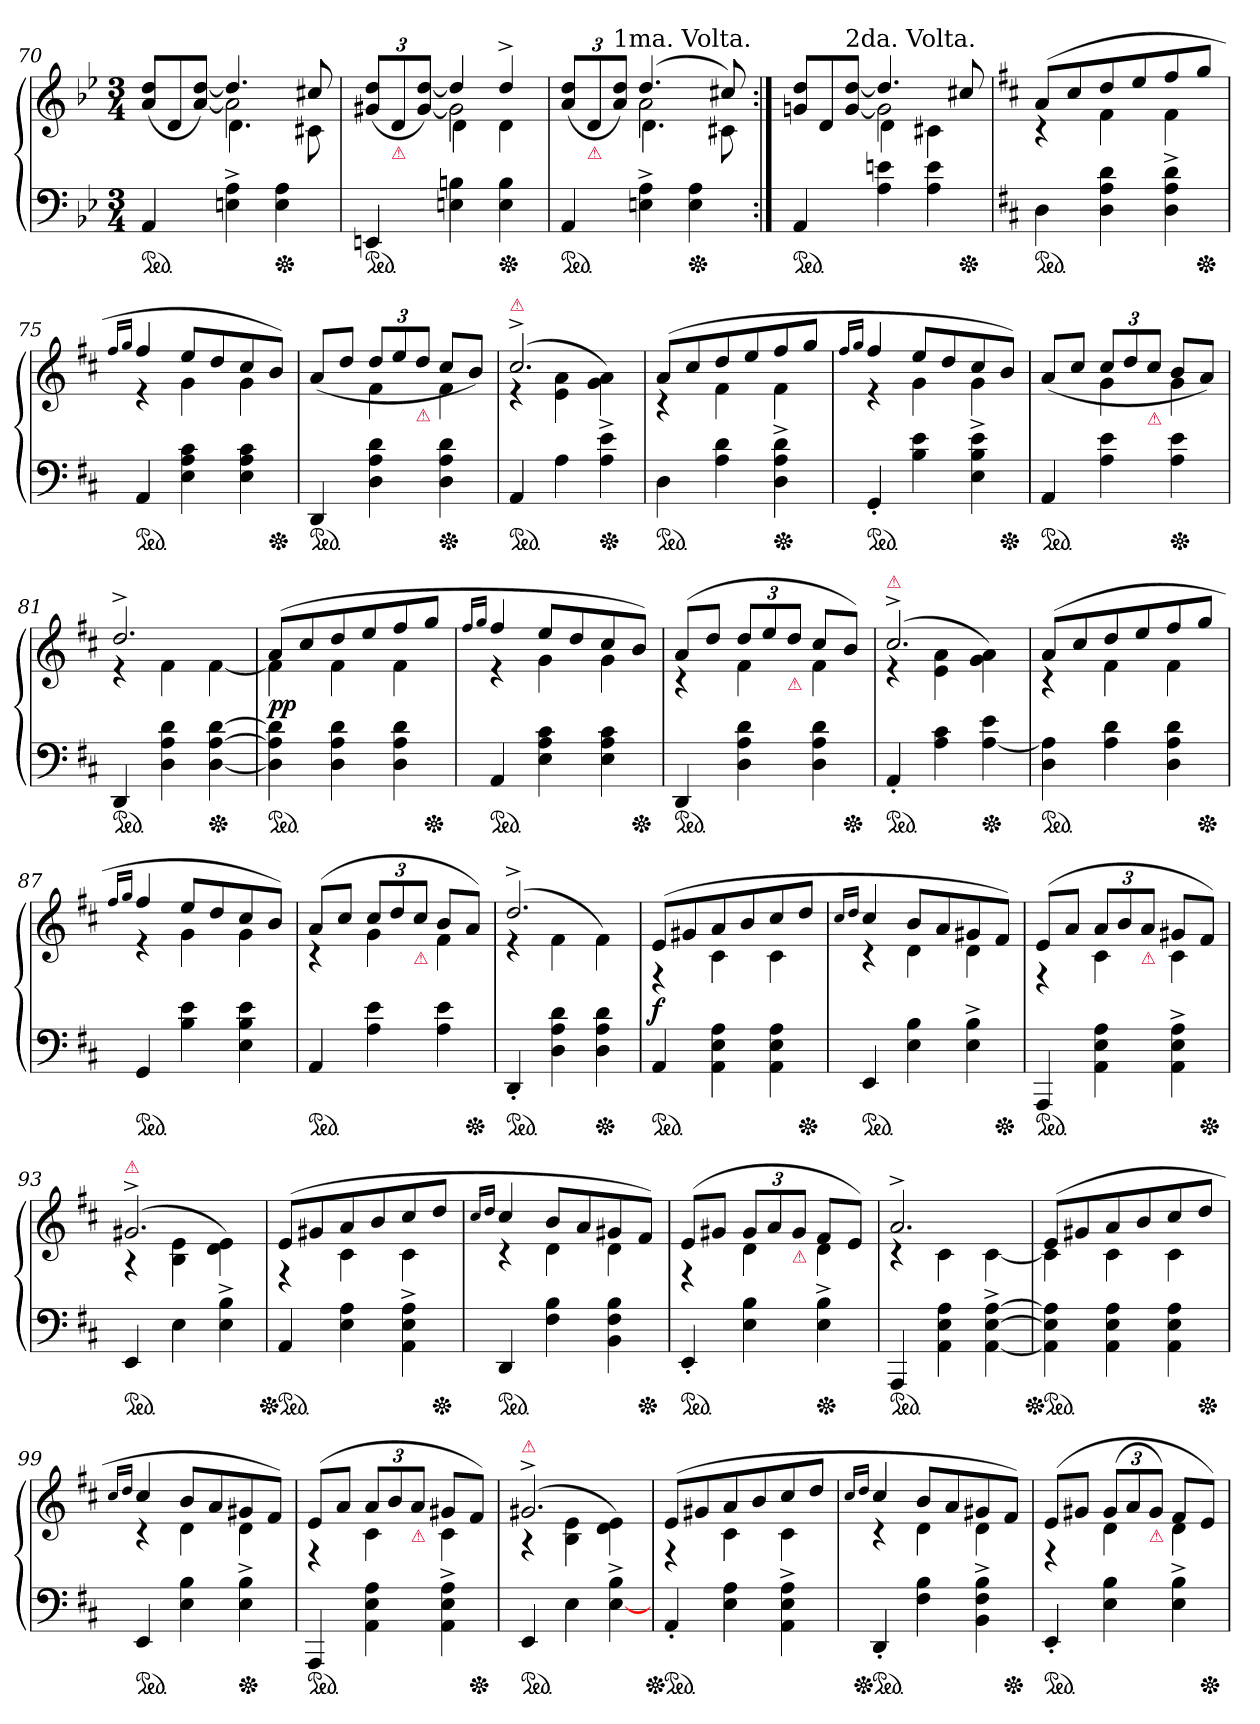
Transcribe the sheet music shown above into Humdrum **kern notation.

**kern	**kern	**dynam
*part1	*part1	*part1
*staff2	*staff1	*staff1/2
*clefF4	*clefG2	*
*k[b-e-]	*k[b-e-]	*
*M3/4	*M3/4	*
=70	=70	=70
*	*^	*
*	*	*Xtuplet	*
*	*	*^	*
*ped	*	*	*	*
4AA	4ryy	(<12a/ 12dd/L	4ryy	.
.	.	12d	.	.
.	.	[12a [>12ddJ)	.	.
4En^ 4A^	4.dd]	2a]	4.d\	.
*Xped	*	*	*	*
4E 4A	.	.	.	.
.	8cc#X	.	8c#X\	.
=71	=71	=71	=71	=71
*	*	*tuplet	*	*
*ped	*	*	*	*
4EEn	4ryy	(<12g#X/ 12dd/L	4ryy	.
!	!	!LO:TX:b:color=crimson:t=⚠	!	!
.	.	12d	.	.
.	.	[12g# [>12ddJ)	.	.
4En 4Bn	4dd]	2g#]	4d\	.
*Xped	*	*	*	*
4E 4B	4dd^	.	4d\	.
=72	=72	=72	=72	=72
*ped	*	*	*	*
4AA	4ryy	(<12a/ 12dd/L	4ryy	.
!	!	!LO:TX:b:color=crimson:t=⚠	!	!
.	.	12d	.	.
!	!	!LO:TX:a:t=1ma. Volta.	!	!
.	.	12a 12ddJ)	.	.
4En^ 4A^	(>4.dd	2a	4.d\	.
*Xped	*	*	*	*
4E 4A	.	.	.	.
.	8cc#X)	.	8c#X\	.
=73:|!	=73:|!	=73:|!	=73:|!	=73:|!
*	*	*Xtuplet	*	*
*ped	*	*	*	*
4AA	4ryy	12gn/ 12dd/L	4ryy	.
.	.	12d	.	.
!	!	!LO:TX:a:t=2da. Volta.	!	!
.	.	[12g [>12ddJ	.	.
4A 4en	4.dd]	2g]	4d\	.
4A 4e	.	.	4c#X\	.
*Xped	*	*	*	*
.	8cc#X	.	.	.
*	*v	*v	*v	*
=74	=74	=74
*k[f#c#]	*k[f#c#]	*
*	*^	*
*ped	*	*	*
4D	(>8aL	4r	.
.	8cc#	.	.
4D 4A 4d	8dd	4f#	.
.	8ee	.	.
4D^ 4A^ 4d^	8ff#	4f#	.
*Xped	*	*	*
.	8ggJ	.	.
=75	=75	=75	=75
.	16qff#/LL	.	.
.	16qgg/JJ	.	.
*ped	*	*	*
4AA	4ff#	4r	.
4E 4A 4c#	8eeL	4g	.
.	8dd	.	.
4E 4A 4c#	8cc#	4g	.
*Xped	*	*	*
.	8bJ)	.	.
=76	=76	=76	=76
*ped	*	*	*
4DD	(>8a/L	4ryy	.
.	8ddJ	.	.
*	*tuplet	*	*
4D 4A 4d	12ddL	4f#	.
.	12ee	.	.
!	!LO:TX:b:color=crimson:t=⚠	!	!
.	12ddJ	.	.
*Xped	*	*	*
4D 4A 4d	8cc#L	4f#	.
.	8bJ)	.	.
=77	=77	=77	=77
!	!LO:TX:a:color=crimson:t=⚠	!	!
*ped	*	*	*
4AA	(>2.cc#^	4r	.
4A	.	4e 4a	.
*Xped	*	*	*
4A^ 4e^	.	4g 4a)	.
=78	=78	=78	=78
*ped	*	*	*
4D	(>8aL	4r	.
.	8cc#	.	.
4A 4d	8dd	4f#	.
.	8ee	.	.
*Xped	*	*	*
4D^ 4A^ 4d^	8ff#	4f#	.
.	8ggJ	.	.
=79	=79	=79	=79
.	16qff#/LL	.	.
.	16qgg/JJ	.	.
*ped	*	*	*
4GG'	4ff#	4r	.
4B 4e	8eeL	4g	.
.	8dd	.	.
4E^ 4B^ 4e^	8cc#	4g	.
*Xped	*	*	*
.	8bJ)	.	.
=80	=80	=80	=80
*ped	*	*	*
4AA	(>8a/L	4ryy	.
.	8cc#J	.	.
4A 4e	12cc#L	4g	.
.	12dd	.	.
!	!LO:TX:b:color=crimson:t=⚠	!	!
.	12cc#J	.	.
*Xped	*	*	*
4A 4e	8bL	4g	.
.	8aJ)	.	.
=81	=81	=81	=81
*ped	*	*	*
4DD	2.dd^	4r	.
4D 4A 4d	.	4f#	.
*Xped	*	*	*
[4D [4A [4d	.	[4f#	.
=82	=82	=82	=82
*ped	*	*	*
4D] 4A] 4d]	(>8aL	4f#]	pp
.	8cc#	.	.
4D 4A 4d	8dd	4f#	.
.	8ee	.	.
4D 4A 4d	8ff#	4f#	.
*Xped	*	*	*
.	8ggJ	.	.
=83	=83	=83	=83
.	16qff#/LL	.	.
.	16qgg/JJ	.	.
*ped	*	*	*
4AA	4ff#	4r	.
4E 4A 4c#	8eeL	4g	.
.	8dd	.	.
4E 4A 4c#	8cc#	4g	.
*Xped	*	*	*
.	8bJ)	.	.
=84	=84	=84	=84
*ped	*	*	*
4DD	(>8aL	4r	.
.	8ddJ	.	.
4D 4A 4d	12ddL	4f#	.
.	12ee	.	.
!	!LO:TX:b:color=crimson:t=⚠	!	!
.	12ddJ	.	.
4D 4A 4d	8cc#L	4f#	.
*Xped	*	*	*
.	8bJ)	.	.
=85	=85	=85	=85
!	!LO:TX:a:color=crimson:t=⚠	!	!
*ped	*	*	*
4AA'	(>2.cc#^	4r	.
4A 4c#	.	4e 4a	.
*Xped	*	*	*
[4A 4e	.	4g 4a)	.
=86	=86	=86	=86
*ped	*	*	*
4D 4A]	(>8aL	4r	.
.	8cc#	.	.
4A 4d	8dd	4f#	.
.	8ee	.	.
4D 4A 4d	8ff#	4f#	.
*Xped	*	*	*
.	8ggJ	.	.
=87	=87	=87	=87
.	16qff#/LL	.	.
.	16qgg/JJ	.	.
*ped	*	*	*
4GG	4ff#	4r	.
4B 4e	8eeL	4g	.
.	8dd	.	.
4E 4B 4e	8cc#	4g	.
.	8bJ)	.	.
=88	=88	=88	=88
*ped	*	*	*
4AA	(>8aL	4r	.
.	8cc#J	.	.
4A 4e	12cc#L	4g	.
.	12dd	.	.
!	!LO:TX:b:color=crimson:t=⚠	!	!
.	12cc#J	.	.
4A 4e	8bL	4f#	.
*Xped	*	*	*
.	8aJ)	.	.
=89	=89	=89	=89
*ped	*	*	*
4DD'	(>2.dd^	4r	.
4D 4A 4d	.	4f#	.
*Xped	*	*	*
4D 4A 4d	.	4f#)	.
=90	=90	=90	=90
*ped	*	*	*
4AA	(>8eL	4r	f
.	8g#X	.	.
4AA 4E 4A	8a	4c#	.
.	8b	.	.
4AA 4E 4A	8cc#	4c#	.
*Xped	*	*	*
.	8ddJ	.	.
=91	=91	=91	=91
.	16qcc#/LL	.	.
.	16qdd/JJ	.	.
*ped	*	*	*
4EE	4cc#	4r	.
4E 4B	8bL	4d	.
.	8a	.	.
4E^ 4B^	8g#X	4d	.
*Xped	*	*	*
.	8f#J)	.	.
=92	=92	=92	=92
!LO:TX:b:color=crimson:t=⚠	!	!	!
*ped	*	*	*
4AAA	(>8eL	4r	.
.	8aJ	.	.
4AA 4E 4A	12aL	4c#	.
.	12b	.	.
!	!LO:TX:b:color=crimson:t=⚠	!	!
.	12aJ	.	.
4AA^ 4E^ 4A^	8g#XL	4c#	.
*Xped	*	*	*
.	8f#J)	.	.
=93	=93	=93	=93
!	!LO:TX:a:color=crimson:t=⚠	!	!
*ped	*	*	*
4EE	(>2.g#X^	4r	.
4E	.	4B 4e	.
4E^ 4B^	.	4d 4e)	.
=94	=94	=94	=94
*Xped	*	*	*
*ped	*	*	*
4AA	(>8eL	4r	.
.	8g#X	.	.
4E 4A	8a	4c#	.
.	8b	.	.
4AA^ 4E^ 4A^	8cc#	4c#	.
*Xped	*	*	*
.	8ddJ	.	.
=95	=95	=95	=95
.	16qcc#/LL	.	.
.	16qdd/JJ	.	.
*ped	*	*	*
4DD	4cc#	4r	.
4F# 4B	8bL	4d	.
.	8a	.	.
4BB 4F# 4B	8g#X	4d	.
*Xped	*	*	*
.	8f#J)	.	.
=96	=96	=96	=96
*ped	*	*	*
4EE'	(>8eL	4r	.
.	8g#XJ	.	.
4E 4B	12g#L	4d	.
.	12a	.	.
!	!LO:TX:b:color=crimson:t=⚠	!	!
.	12g#J	.	.
*Xped	*	*	*
4E^ 4B^	8f#L	4d	.
.	8eJ)	.	.
=97	=97	=97	=97
!LO:TX:b:color=crimson:t=⚠	!	!	!
*ped	*	*	*
4AAA	2.a^	4r	.
4AA 4E 4A	.	4c#	.
[4AA^ [4E^ [4A^	.	[4c#	.
=98	=98	=98	=98
*Xped	*	*	*
*ped	*	*	*
4AA] 4E] 4A]	(>8eL	4c#]	.
.	8g#X	.	.
4AA 4E 4A	8a	4c#	.
.	8b	.	.
4AA 4E 4A	8cc#	4c#	.
*Xped	*	*	*
.	8ddJ	.	.
=99	=99	=99	=99
.	16qcc#/LL	.	.
.	16qdd/JJ	.	.
*ped	*	*	*
4EE	4cc#	4r	.
4E 4B	8bL	4d	.
.	8a	.	.
*Xped	*	*	*
4E^ 4B^	8g#X	4d	.
.	8f#J)	.	.
=100	=100	=100	=100
!LO:TX:b:color=crimson:t=⚠	!	!	!
*ped	*	*	*
4AAA	(>8eL	4r	.
.	8aJ	.	.
4AA 4E 4A	12aL	4c#	.
.	12b	.	.
!	!LO:TX:b:color=crimson:t=⚠	!	!
.	12aJ	.	.
4AA^ 4E^ 4A^	8g#XL	4c#	.
*Xped	*	*	*
.	8f#J)	.	.
=101	=101	=101	=101
!	!LO:TX:a:color=crimson:t=⚠	!	!
*ped	*	*	*
4EE	(>2.g#X^	4r	.
4E	.	4B 4e	.
[4E^ 4B^	.	4d 4e)	.
=102	=102	=102	=102
*Xped	*	*	*
*ped	*	*	*
4AA'	(>8eL	4r	.
.	8g#X	.	.
4E 4A	8a	4c#	.
.	8b	.	.
4AA^ 4E^ 4A^	8cc#	4c#	.
.	8ddJ	.	.
=103	=103	=103	=103
.	16qcc#/LL	.	.
.	16qdd/JJ	.	.
*Xped	*	*	*
*ped	*	*	*
4DD'	4cc#	4r	.
4F# 4B	8bL	4d	.
.	8a	.	.
4BB^ 4F#^ 4B^	8g#X	4d	.
*Xped	*	*	*
.	8f#J)	.	.
=104	=104	=104	=104
*ped	*	*	*
4EE'	(>8eL	4r	.
.	8g#XJ	.	.
4E 4B	(<12g#L	4d	.
.	12a	.	.
!	!LO:TX:b:color=crimson:t=⚠	!	!
.	12g#J)	.	.
4E^ 4B^	8f#L	4d	.
*Xped	*	*	*
.	8eJ)	.	.
*	*v	*v	*
=	=	=
*-	*-	*-
